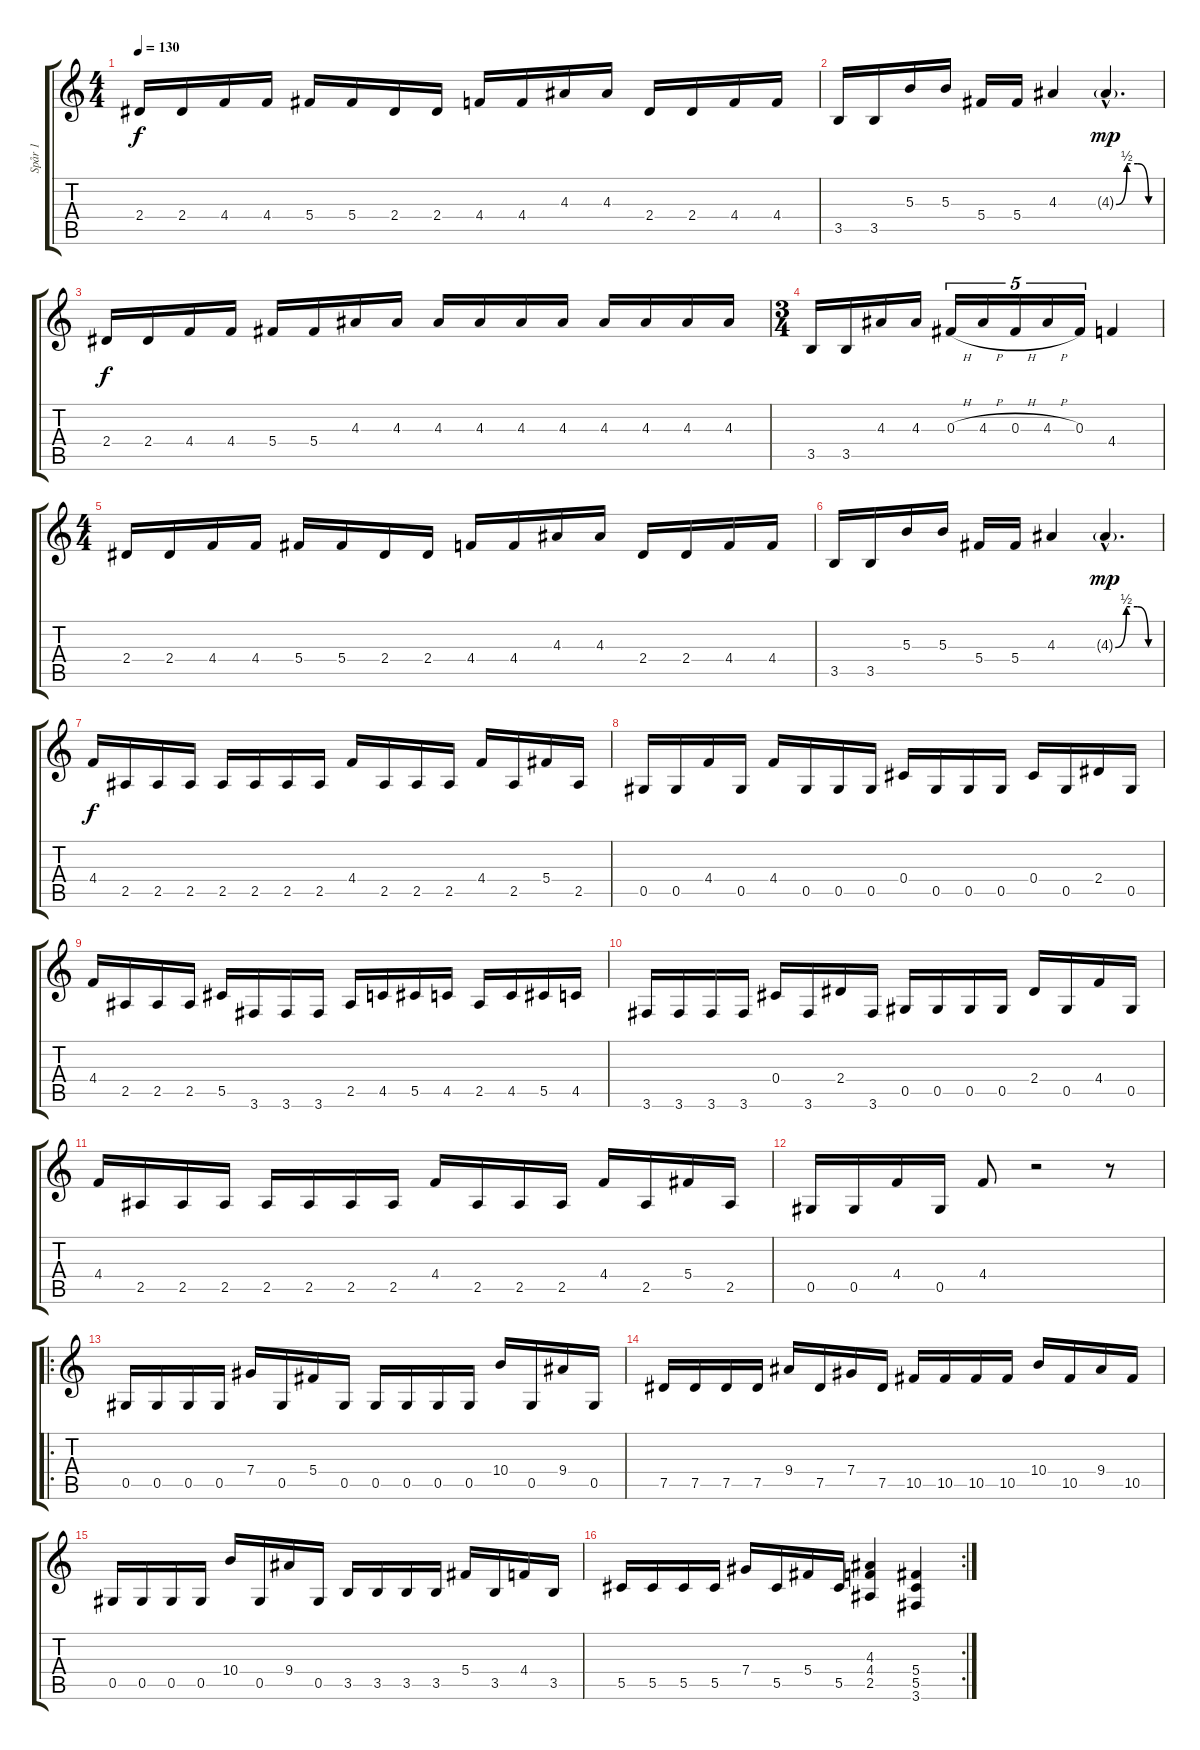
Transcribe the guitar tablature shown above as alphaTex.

\track ("Spår 1" "Spår 1") {instrument distortionguitar}
\staff {score tabs}
\tuning (Eb4 Bb3 Gb3 Db3 Ab2 Eb2) {hide}
\ts (4 4)
\tempo 130
\clef g2
\ks c
2.4.16{dy f} 2.4.16 4.4.16 4.4.16 5.4.16 5.4.16 2.4.16 2.4.16 4.4.16 4.4.16 4.3.16 4.3.16 2.4.16 2.4.16 4.4.16 4.4.16 |
3.5.16 3.5.16 5.3.16 5.3.16 5.4.16 5.4.16 4.3.4 4.3{be (custom 0 0 15 2 30 2 45 0 60 0) g hac}.4{d dy mp} |
2.4.16{dy f} 2.4.16 4.4.16 4.4.16 5.4.16 5.4.16 4.3.16 4.3.16 4.3.16 4.3.16 4.3.16 4.3.16 4.3.16 4.3.16 4.3.16 4.3.16 |
\ts (3 4)
3.5.16 3.5.16 4.3.16 4.3.16 0.3{h}.16{tu (5 4)} 4.3{h}.16{tu (5 4)} 0.3{h}.16{tu (5 4)} 4.3{h}.16{tu (5 4)} 0.3.16{tu (5 4)} 4.4.4 |
\ts (4 4)
2.4.16 2.4.16 4.4.16 4.4.16 5.4.16 5.4.16 2.4.16 2.4.16 4.4.16 4.4.16 4.3.16 4.3.16 2.4.16 2.4.16 4.4.16 4.4.16 |
3.5.16 3.5.16 5.3.16 5.3.16 5.4.16 5.4.16 4.3.4 4.3{be (custom 0 0 15 2 30 2 45 0 60 0) g hac}.4{d dy mp} |
4.4.16{dy f} 2.5.16 2.5.16 2.5.16 2.5.16 2.5.16 2.5.16 2.5.16 4.4.16 2.5.16 2.5.16 2.5.16 4.4.16 2.5.16 5.4.16 2.5.16 |
0.5.16 0.5.16 4.4.16 0.5.16 4.4.16 0.5.16 0.5.16 0.5.16 0.4.16 0.5.16 0.5.16 0.5.16 0.4.16 0.5.16 2.4.16 0.5.16 |
4.4.16 2.5.16 2.5.16 2.5.16 5.5.16 3.6.16 3.6.16 3.6.16 2.5.16 4.5.16 5.5.16 4.5.16 2.5.16 4.5.16 5.5.16 4.5.16 |
3.6.16 3.6.16 3.6.16 3.6.16 0.4.16 3.6.16 2.4.16 3.6.16 0.5.16 0.5.16 0.5.16 0.5.16 2.4.16 0.5.16 4.4.16 0.5.16 |
4.4.16 2.5.16 2.5.16 2.5.16 2.5.16 2.5.16 2.5.16 2.5.16 4.4.16 2.5.16 2.5.16 2.5.16 4.4.16 2.5.16 5.4.16 2.5.16 |
0.5.16 0.5.16 4.4.16 0.5.16 4.4.8 r.2 r.8 |
\ro
0.5.16 0.5.16 0.5.16 0.5.16 7.4.16 0.5.16 5.4.16 0.5.16 0.5.16 0.5.16 0.5.16 0.5.16 10.4.16 0.5.16 9.4.16 0.5.16 |
7.5.16 7.5.16 7.5.16 7.5.16 9.4.16 7.5.16 7.4.16 7.5.16 10.5.16 10.5.16 10.5.16 10.5.16 10.4.16 10.5.16 9.4.16 10.5.16 |
0.5.16 0.5.16 0.5.16 0.5.16 10.4.16 0.5.16 9.4.16 0.5.16 3.5.16 3.5.16 3.5.16 3.5.16 5.4.16 3.5.16 4.4.16 3.5.16 |
\rc 2
5.5.16 5.5.16 5.5.16 5.5.16 7.4.16 5.5.16 5.4.16 5.5.16 (4.3 4.4 2.5).4 (5.4 5.5 3.6).4
